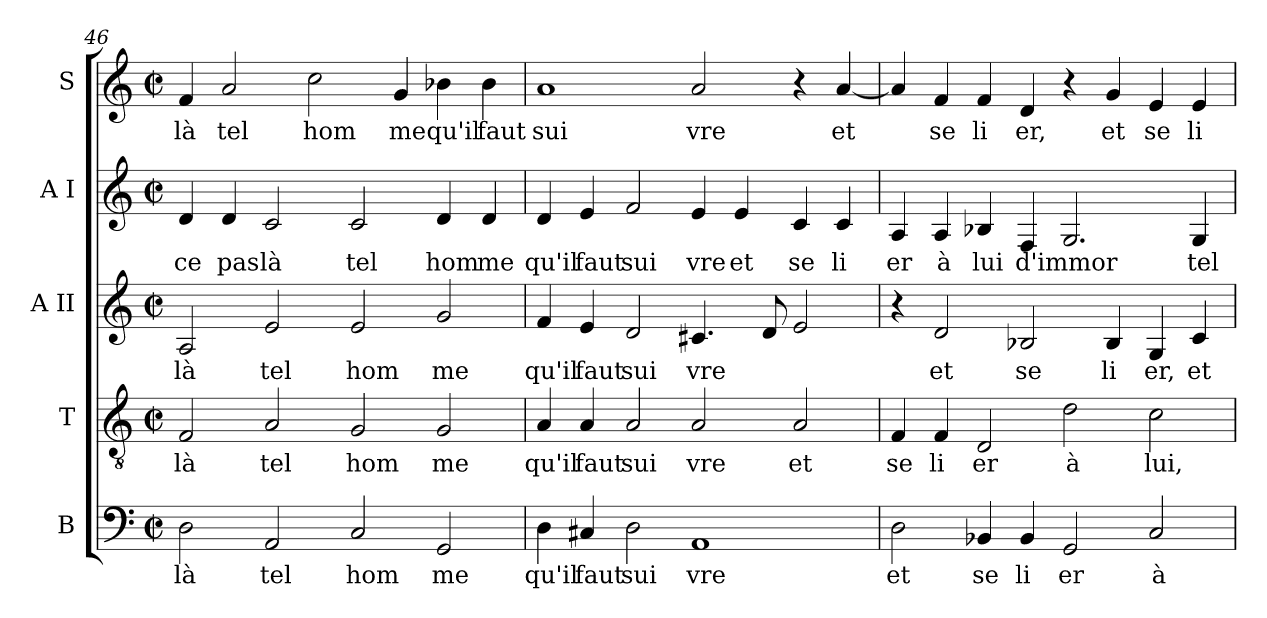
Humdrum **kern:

**kern	**text	**kern	**text	**kern	**text	**kern	**text	**kern	**text
*part5	*part5	*part4	*part4	*part3	*part3	*part2	*part2	*part1	*part1
*staff5	*staff5	*staff4	*staff4	*staff3	*staff3	*staff2	*staff2	*staff1	*staff1
*I"B	*	*I"T	*	*I"A II	*	*I"A I	*	*I"S	*
*clefF4	*	*clefGv2	*	*clefG2	*	*clefG2	*	*clefG2	*
*	*	*k[]	*	*	*	*	*	*	*
*	*	*C:	*	*	*	*	*	*	*
*M2/2	*	*M2/2	*	*M2/2	*	*M2/2	*	*M2/2	*
*met(c|)	*	*met(c|)	*	*met(c|)	*	*met(c|)	*	*met(c|)	*
=46	=46	=46	=46	=46	=46	=46	=46	=46	=46
!	!LO:LY:b:cj	!	!LO:LY:b:cj	!	!LO:LY:b:cj	!	!LO:LY:b:cj	!	!LO:LY:b:cj
2D\	là	2F/	là	2A/	là	4d/	-ce	4f/	là
!	!	!	!	!	!	!	!LO:LY:b:cj	!	!LO:LY:b:cj
.	.	.	.	.	.	4d/	pas	2a/	tel
!	!LO:LY:b:cj	!	!LO:LY:b:cj	!	!LO:LY:b:cj	!	!LO:LY:b:cj	!	!
2AA/	tel	2A/	tel	2e/	tel	2c/	là	.	.
!	!	!	!	!	!	!	!	!	!LO:LY:b:cj
.	.	.	.	.	.	.	.	2cc\	hom
!	!LO:LY:b:cj	!	!LO:LY:b:cj	!	!LO:LY:b:cj	!	!LO:LY:b:cj	!	!
2C/	hom	2G/	hom	2e/	hom	2c/	tel	.	.
!	!	!	!	!	!	!	!	!	!LO:LY:b:cj
.	.	.	.	.	.	.	.	4g/	me
!	!LO:LY:b:cj	!	!LO:LY:b:cj	!	!LO:LY:b:cj	!	!LO:LY:b:cj	!	!LO:LY:b:cj
2GG/	me	2G/	me	2g/	me	4d/	hom	4b-X\	qu'il
!	!	!	!	!	!	!	!LO:LY:b:cj	!	!LO:LY:b:cj
.	.	.	.	.	.	4d/	me	4b-\	faut
=47	=47	=47	=47	=47	=47	=47	=47	=47	=47
!	!LO:LY:b:cj	!	!LO:LY:b:cj	!	!LO:LY:b:cj	!	!LO:LY:b:cj	!	!LO:LY:b:cj
4D\	qu'il	4A/	qu'il	4f/	qu'il	4d/	qu'il	1a	sui
!	!LO:LY:b:cj	!	!LO:LY:b:cj	!	!LO:LY:b:cj	!	!LO:LY:b:cj	!	!
4C#X/	faut	4A/	faut	4e/	faut	4e/	faut	.	.
!	!LO:LY:b:cj	!	!LO:LY:b:cj	!	!LO:LY:b:cj	!	!LO:LY:b:cj	!	!
2D\	sui	2A/	sui	2d/	sui	2f/	sui	.	.
!	!LO:LY:b:cj	!	!LO:LY:b:cj	!	!LO:LY:b	!	!LO:LY:b:cj	!	!LO:LY:b:cj
1AA	vre	2A/	vre	4.c#X/	vre	4e/	vre	2a/	vre
!	!	!	!	!	!	!	!LO:LY:b:cj	!	!
.	.	.	.	.	.	4e/	et	.	.
.	.	.	.	8d/	.	.	.	.	.
!	!	!	!LO:LY:b:cj	!	!	!	!LO:LY:b:cj	!	!
.	.	2A/	et	2e/	.	4c/	se	4r	.
!	!	!	!	!	!	!	!LO:LY:b:cj	!	!LO:LY:b:cj
.	.	.	.	.	.	4c/	li	[<4a/	et
=48	=48	=48	=48	=48	=48	=48	=48	=48	=48
!	!LO:LY:b:cj	!	!LO:LY:b:cj	!	!	!	!LO:LY:b:cj	!	!
2D\	et	4F/	se	4r	.	4A/	er	4a/]	.
!	!	!	!LO:LY:b:cj	!	!LO:LY:b:cj	!	!LO:LY:b:cj	!	!LO:LY:b:cj
.	.	4F/	li	2d/	et	4A/	à	4f/	se
!	!LO:LY:b:cj	!	!LO:LY:b:cj	!	!	!	!LO:LY:b:cj	!	!LO:LY:b:cj
4BB-X/	se	2D/	er	.	.	4B-X/	lui	4f/	li
!	!LO:LY:b:cj	!	!	!	!LO:LY:b:cj	!	!LO:LY:b:cj	!	!LO:LY:b:cj
4BB-/	li	.	.	2B-X/	se	4F/	d'immor	4d/	er,
!	!LO:LY:b:cj	!	!LO:LY:b:cj	!	!	!	!	!	!
2GG/	er	2d\	à	.	.	2.G/	.	4r	.
!	!	!	!	!	!LO:LY:b:cj	!	!	!	!LO:LY:b:cj
.	.	.	.	4B-/	li	.	.	4g/	et
!	!LO:LY:b:cj	!	!LO:LY:b:cj	!	!LO:LY:b:cj	!	!	!	!LO:LY:b:cj
2C/	à	2c\	lui,	4G/	er,	.	.	4e/	se
!	!	!	!	!	!LO:LY:b:cj	!	!LO:LY:b:cj	!	!LO:LY:b:cj
.	.	.	.	4c/	et	4G/	tel	4e/	li
=	=	=	=	=	=	=	=	=	=
*-	*-	*-	*-	*-	*-	*-	*-	*-	*-
